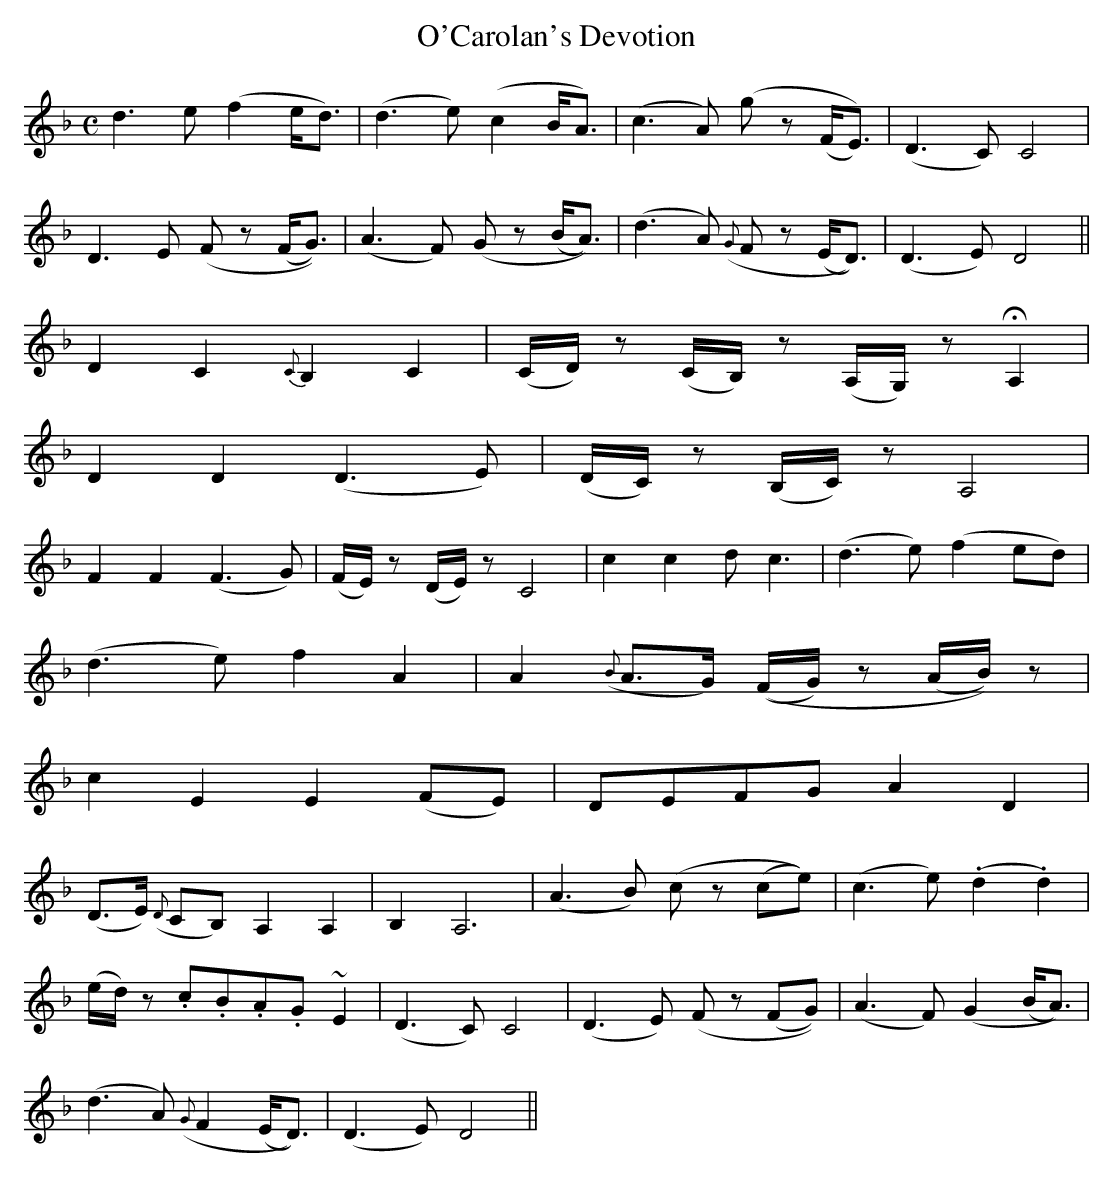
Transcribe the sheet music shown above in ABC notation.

X:1
T: O'Carolan's Devotion
M: C
L: 1/8
K: Dm
d3-e (f2 e<d)|(d3e) (c2 B<A)|(c3A) (g z (F<E))|(D3C) C4|
D3-E (F z (F<G))|(A3F) (G z (B<A))|(d3A) ({G}F z (E<D))|(D3E) D4||
D2 C2 {C}B,2 C2|(C/2D/2) z (C/2B,/2) z (A,/2G,/2) z HA,2|
D2 D2 (D3E)|(D/2C/2) z (B,/2C/2) z A,4|
F2 F2 (F3 G)|(F/2E/2) z (D/2E/2) z C4|c2 c2 d c3|(d3 e) (f2 ed)|
(d3 e) f2 A2|A2 ({B}A>G) ((F/2G/2) z (A/2B/2)) z|
c2 E2 E2 (FE)|DEFG A2 D2|
(D>E) ({D}CB,) A,2 A,2|B,2 A,6|(A3 B) (c z (ce))|(c3 e) (.d2 .d2)|
(e/2d/2) z .c.B.A.G ~E2|(D3 C) C4|(D3 E) (F z (FG))|(A3 F) (G2 (B<A))|
(d3 A) ({G}F2 (E<D))|(D3 E) D4||
